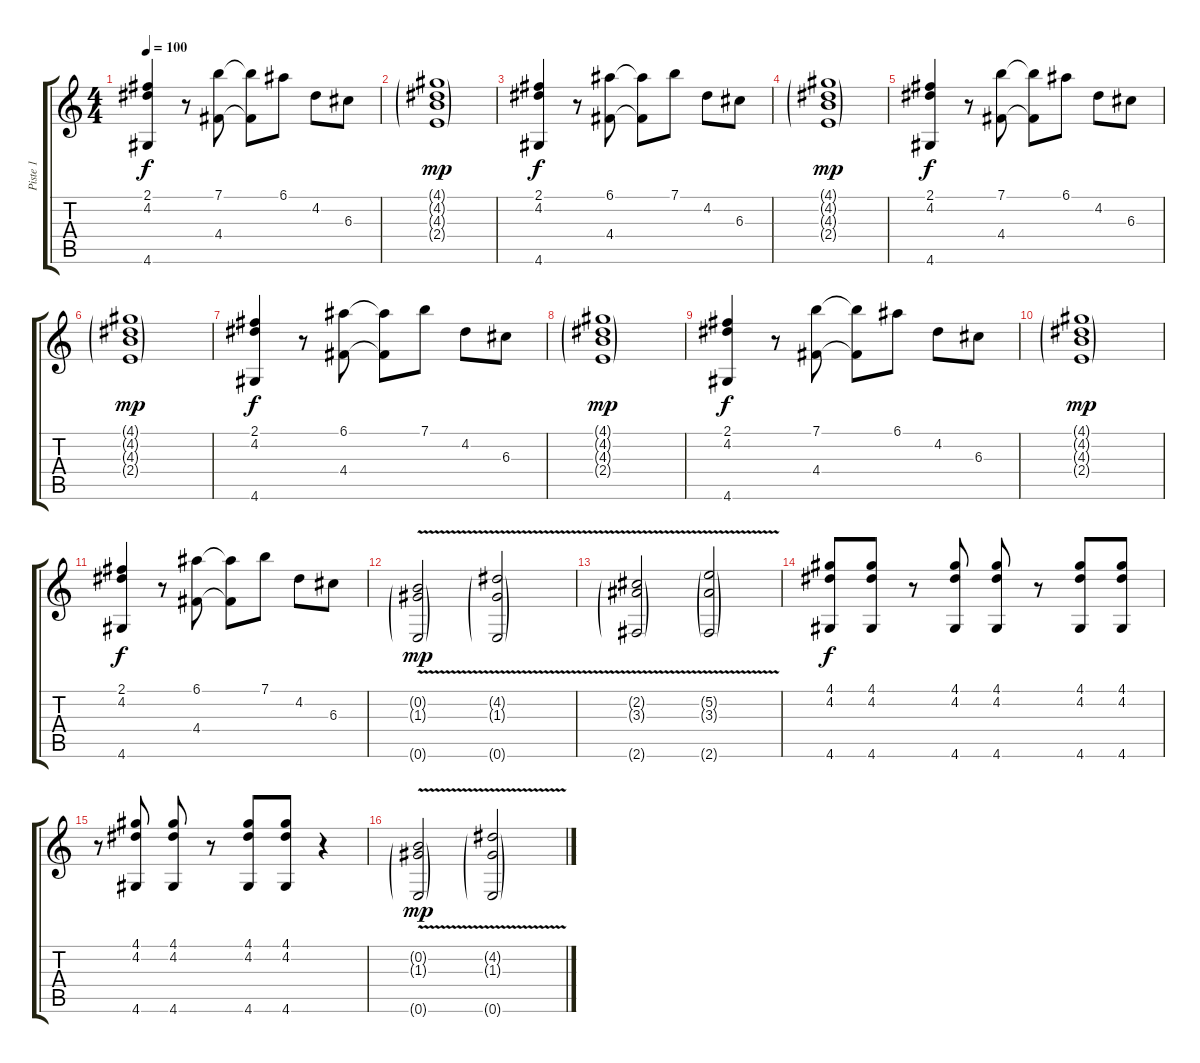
\track ("Piste 1" "Piste 1") {instrument acousticguitarsteel}
\staff {score tabs}
\tuning (E4 B3 G3 D3 A2 E2) {hide}
\ts (4 4)
\tempo 100
\clef g2
\ks c
(2.1 4.2 4.6).4{dy f} r.8 (7.1 4.4).8 (7.1{t} 4.4{t}).8 6.1.8 4.2.8 6.3.8 |
(4.1{g} 4.2{g} 4.3{g} 2.4{g}).1{dy mp} |
(2.1 4.2 4.6).4{dy f} r.8 (6.1 4.4).8 (6.1{t} 4.4{t}).8 7.1.8 4.2.8 6.3.8 |
(4.1{g} 4.2{g} 4.3{g} 2.4{g}).1{dy mp} |
(2.1 4.2 4.6).4{dy f} r.8 (7.1 4.4).8 (7.1{t} 4.4{t}).8 6.1.8 4.2.8 6.3.8 |
(4.1{g} 4.2{g} 4.3{g} 2.4{g}).1{dy mp} |
(2.1 4.2 4.6).4{dy f} r.8 (6.1 4.4).8 (6.1{t} 4.4{t}).8 7.1.8 4.2.8 6.3.8 |
(4.1{g} 4.2{g} 4.3{g} 2.4{g}).1{dy mp} |
(2.1 4.2 4.6).4{dy f} r.8 (7.1 4.4).8 (7.1{t} 4.4{t}).8 6.1.8 4.2.8 6.3.8 |
(4.1{g} 4.2{g} 4.3{g} 2.4{g}).1{dy mp} |
(2.1 4.2 4.6).4{dy f} r.8 (6.1 4.4).8 (6.1{t} 4.4{t}).8 7.1.8 4.2.8 6.3.8 |
(0.2{v g} 1.3{v g} 0.6{v g}).2{dy mp} (4.2{v g} 1.3{v g} 0.6{v g}).2 |
(2.2{v g} 3.3{v g} 2.6{v g}).2 (5.2{v g} 3.3{v g} 2.6{v g}).2 |
(4.1 4.2 4.6).8{dy f} (4.1 4.2 4.6).8 r.8 (4.1 4.2 4.6).8 (4.1 4.2 4.6).8 r.8 (4.1 4.2 4.6).8 (4.1 4.2 4.6).8 |
r.8 (4.1 4.2 4.6).8 (4.1 4.2 4.6).8 r.8 (4.1 4.2 4.6).8 (4.1 4.2 4.6).8 r.4 |
(0.2{v g} 1.3{v g} 0.6{v g}).2{dy mp} (4.2{v g} 1.3{v g} 0.6{v g}).2
